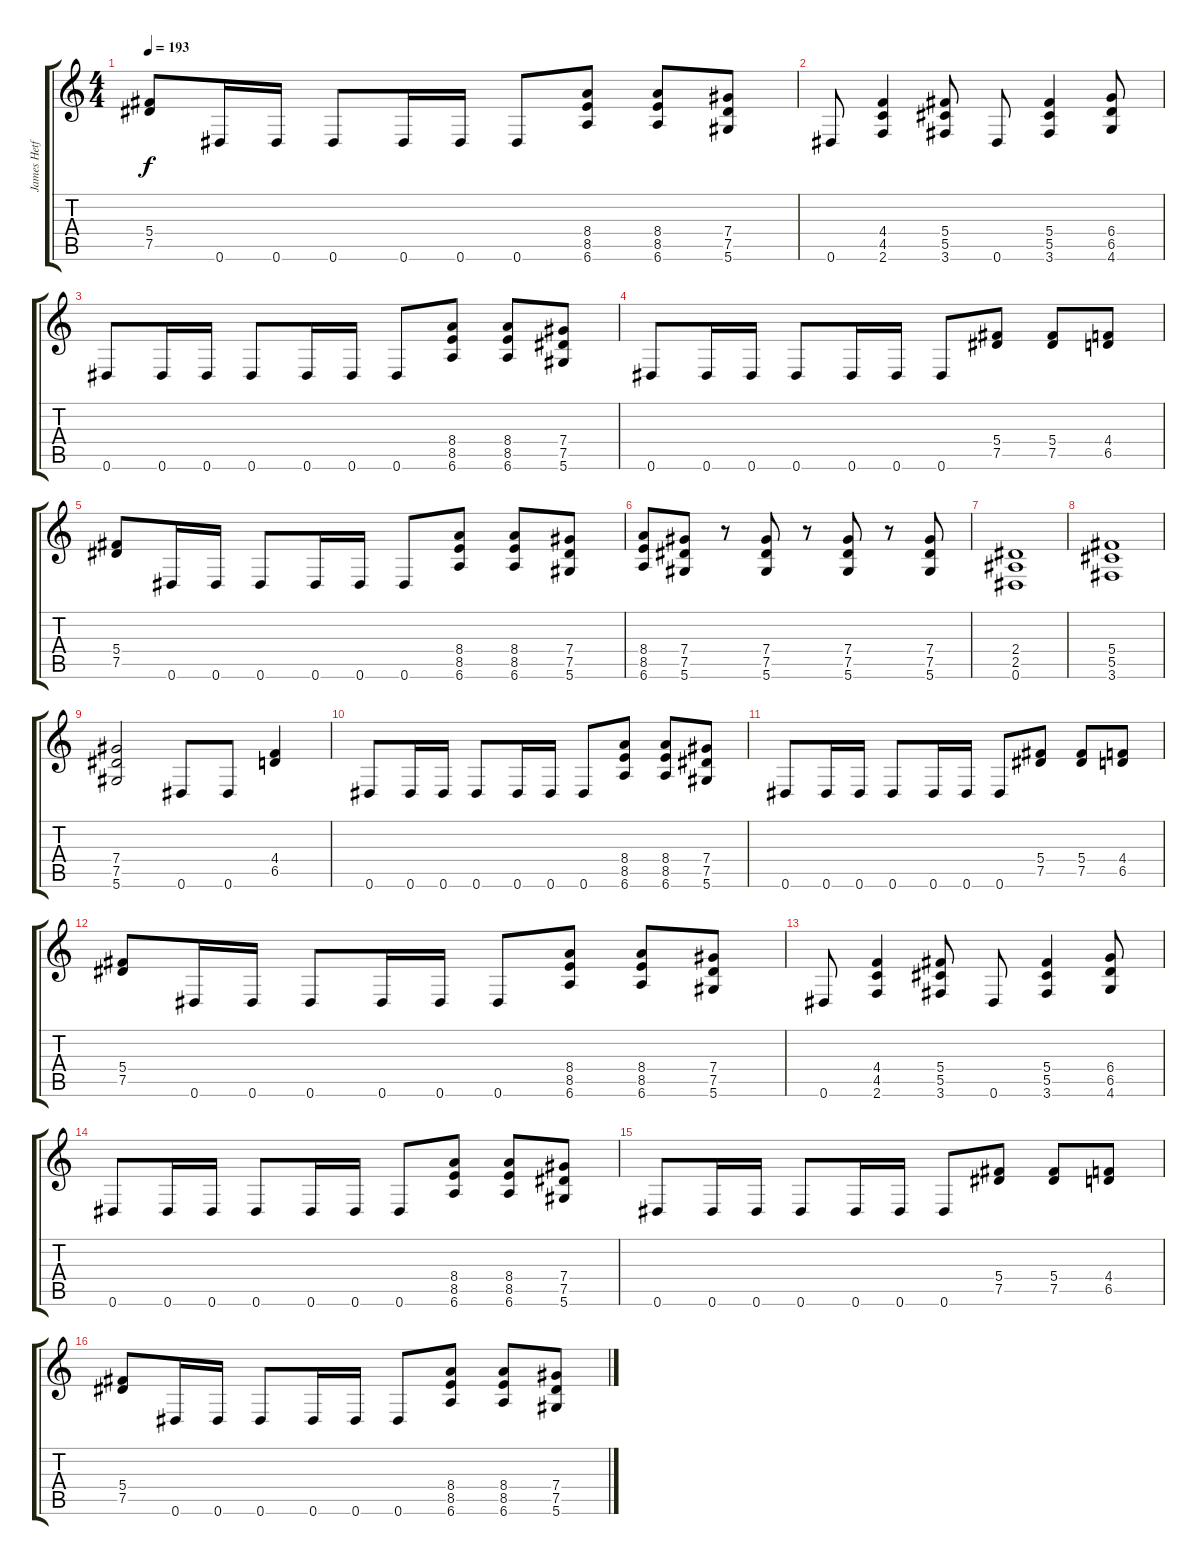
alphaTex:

\track ("James Hetfield" "James Hetf") {instrument distortionguitar}
\staff {score tabs}
\tuning (Eb4 Bb3 Gb3 Db3 Ab2 Eb2) {hide}
\ts (4 4)
\tempo 193
\clef g2
\ks c
(5.4 7.5).8{dy f} 0.6.16 0.6.16 0.6.8 0.6.16 0.6.16 0.6.8 (8.4 8.5 6.6).8 (8.4 8.5 6.6).8 (7.4 7.5 5.6).8 |
0.6.8 (4.4 4.5 2.6).4 (5.4 5.5 3.6).8 0.6.8 (5.4 5.5 3.6).4 (6.4 6.5 4.6).8 |
0.6.8 0.6.16 0.6.16 0.6.8 0.6.16 0.6.16 0.6.8 (8.4 8.5 6.6).8 (8.4 8.5 6.6).8 (7.4 7.5 5.6).8 |
0.6.8 0.6.16 0.6.16 0.6.8 0.6.16 0.6.16 0.6.8 (5.4 7.5).8 (5.4 7.5).8 (4.4 6.5).8 |
(5.4 7.5).8 0.6.16 0.6.16 0.6.8 0.6.16 0.6.16 0.6.8 (8.4 8.5 6.6).8 (8.4 8.5 6.6).8 (7.4 7.5 5.6).8 |
(8.4 8.5 6.6).8 (7.4 7.5 5.6).8 r.8 (7.4 7.5 5.6).8 r.8 (7.4 7.5 5.6).8 r.8 (7.4 7.5 5.6).8 |
(2.4 2.5 0.6).1 |
(5.4 5.5 3.6).1 |
(7.4 7.5 5.6).2 0.6.8 0.6.8 (4.4 6.5).4 |
0.6.8 0.6.16 0.6.16 0.6.8 0.6.16 0.6.16 0.6.8 (8.4 8.5 6.6).8 (8.4 8.5 6.6).8 (7.4 7.5 5.6).8 |
0.6.8 0.6.16 0.6.16 0.6.8 0.6.16 0.6.16 0.6.8 (5.4 7.5).8 (5.4 7.5).8 (4.4 6.5).8 |
(5.4 7.5).8 0.6.16 0.6.16 0.6.8 0.6.16 0.6.16 0.6.8 (8.4 8.5 6.6).8 (8.4 8.5 6.6).8 (7.4 7.5 5.6).8 |
0.6.8 (4.4 4.5 2.6).4 (5.4 5.5 3.6).8 0.6.8 (5.4 5.5 3.6).4 (6.4 6.5 4.6).8 |
0.6.8 0.6.16 0.6.16 0.6.8 0.6.16 0.6.16 0.6.8 (8.4 8.5 6.6).8 (8.4 8.5 6.6).8 (7.4 7.5 5.6).8 |
0.6.8 0.6.16 0.6.16 0.6.8 0.6.16 0.6.16 0.6.8 (5.4 7.5).8 (5.4 7.5).8 (4.4 6.5).8 |
(5.4 7.5).8 0.6.16 0.6.16 0.6.8 0.6.16 0.6.16 0.6.8 (8.4 8.5 6.6).8 (8.4 8.5 6.6).8 (7.4 7.5 5.6).8
